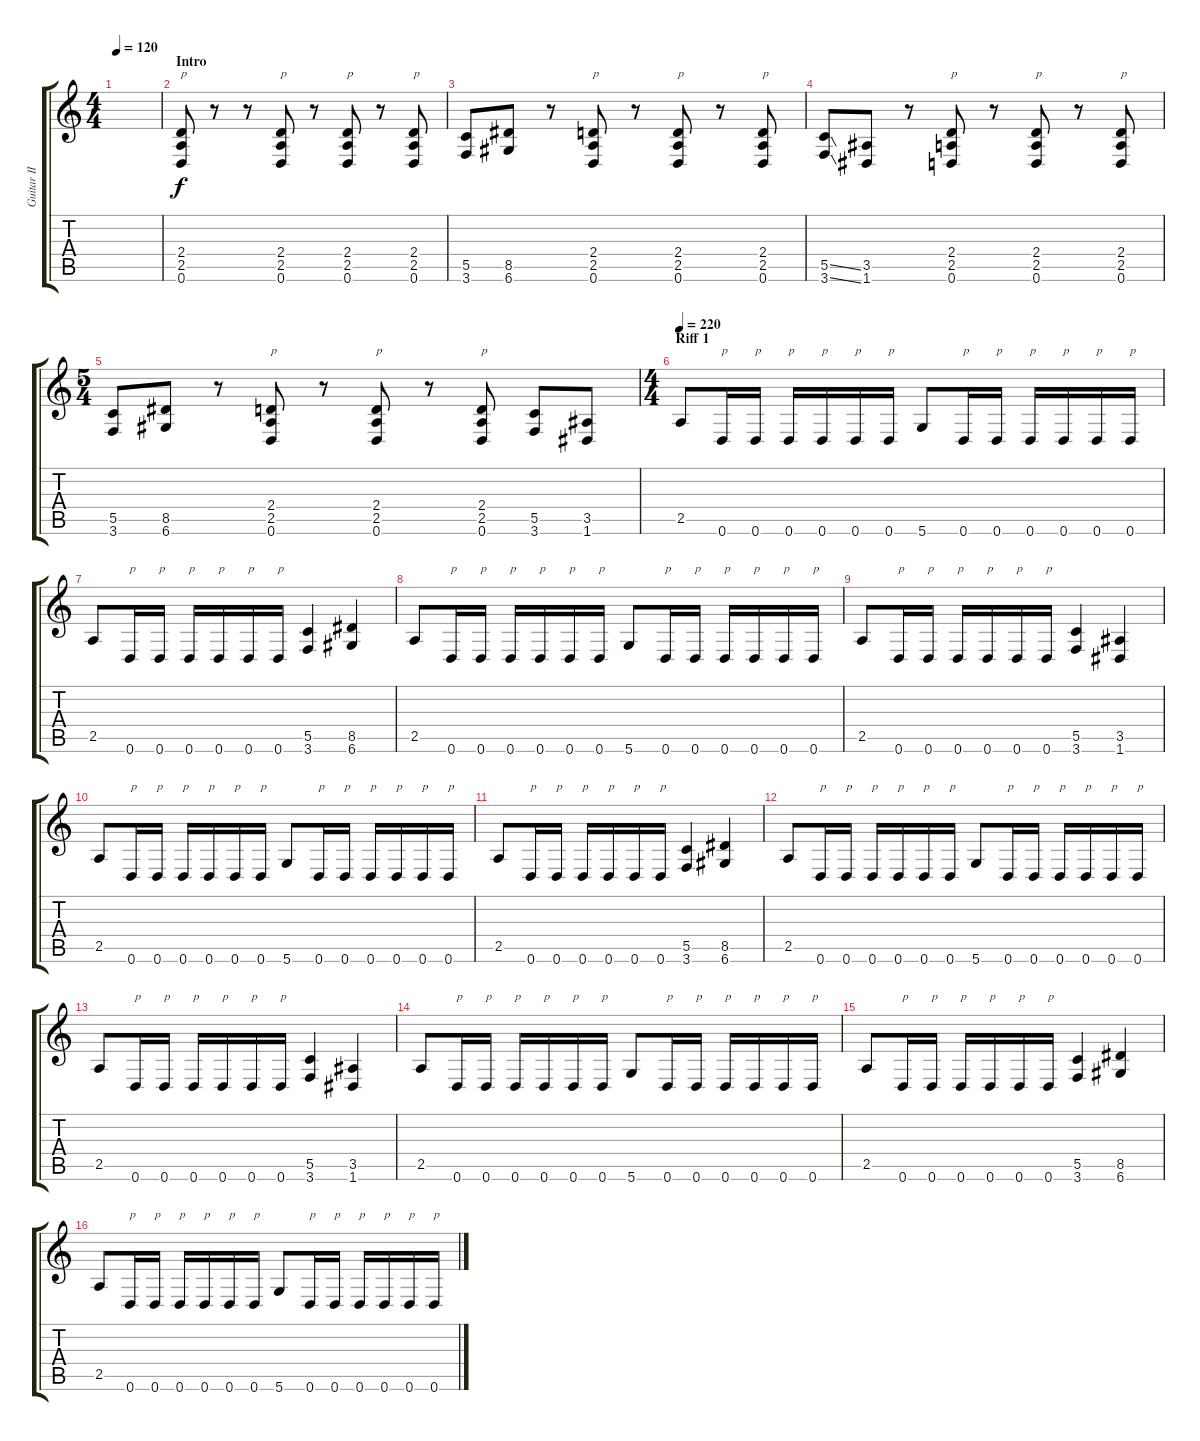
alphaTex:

\track ("Guitar II" "Guitar II") {instrument distortionguitar}
\staff {score tabs}
\tuning (D4 A3 F3 C3 G2 D2) {hide}
\ts (4 4)
\tempo 120
\clef g2
\ks c
|
\section ("" "Intro")
(2.4 2.5 0.6).8{txt "p"} r.8 r.8 (2.4 2.5 0.6).8{txt "p"} r.8 (2.4 2.5 0.6).8{txt "p"} r.8 (2.4 2.5 0.6).8{txt "p"} |
(5.5 3.6).8 (8.5 6.6).8 r.8 (2.4 2.5 0.6).8{txt "p"} r.8 (2.4 2.5 0.6).8{txt "p"} r.8 (2.4 2.5 0.6).8{txt "p"} |
(5.5{ss} 3.6{ss}).8 (3.5 1.6).8 r.8 (2.4 2.5 0.6).8{txt "p"} r.8 (2.4 2.5 0.6).8{txt "p"} r.8 (2.4 2.5 0.6).8{txt "p"} |
\ts (5 4)
(5.5 3.6).8 (8.5 6.6).8 r.8 (2.4 2.5 0.6).8{txt "p"} r.8 (2.4 2.5 0.6).8{txt "p"} r.8 (2.4 2.5 0.6).8{txt "p"} (5.5 3.6).8 (3.5 1.6).8 |
\ts (4 4)
\section ("" "Riff 1")
\tempo 220
2.5.8 0.6.16{txt "p"} 0.6.16{txt "p"} 0.6.16{txt "p"} 0.6.16{txt "p"} 0.6.16{txt "p"} 0.6.16{txt "p"} 5.6.8 0.6.16{txt "p"} 0.6.16{txt "p"} 0.6.16{txt "p"} 0.6.16{txt "p"} 0.6.16{txt "p"} 0.6.16{txt "p"} |
2.5.8 0.6.16{txt "p"} 0.6.16{txt "p"} 0.6.16{txt "p"} 0.6.16{txt "p"} 0.6.16{txt "p"} 0.6.16{txt "p"} (5.5 3.6).4 (8.5 6.6).4 |
2.5.8 0.6.16{txt "p"} 0.6.16{txt "p"} 0.6.16{txt "p"} 0.6.16{txt "p"} 0.6.16{txt "p"} 0.6.16{txt "p"} 5.6.8 0.6.16{txt "p"} 0.6.16{txt "p"} 0.6.16{txt "p"} 0.6.16{txt "p"} 0.6.16{txt "p"} 0.6.16{txt "p"} |
2.5.8 0.6.16{txt "p"} 0.6.16{txt "p"} 0.6.16{txt "p"} 0.6.16{txt "p"} 0.6.16{txt "p"} 0.6.16{txt "p"} (5.5 3.6).4 (3.5 1.6).4 |
2.5.8 0.6.16{txt "p"} 0.6.16{txt "p"} 0.6.16{txt "p"} 0.6.16{txt "p"} 0.6.16{txt "p"} 0.6.16{txt "p"} 5.6.8 0.6.16{txt "p"} 0.6.16{txt "p"} 0.6.16{txt "p"} 0.6.16{txt "p"} 0.6.16{txt "p"} 0.6.16{txt "p"} |
2.5.8 0.6.16{txt "p"} 0.6.16{txt "p"} 0.6.16{txt "p"} 0.6.16{txt "p"} 0.6.16{txt "p"} 0.6.16{txt "p"} (5.5 3.6).4 (8.5 6.6).4 |
2.5.8 0.6.16{txt "p"} 0.6.16{txt "p"} 0.6.16{txt "p"} 0.6.16{txt "p"} 0.6.16{txt "p"} 0.6.16{txt "p"} 5.6.8 0.6.16{txt "p"} 0.6.16{txt "p"} 0.6.16{txt "p"} 0.6.16{txt "p"} 0.6.16{txt "p"} 0.6.16{txt "p"} |
2.5.8 0.6.16{txt "p"} 0.6.16{txt "p"} 0.6.16{txt "p"} 0.6.16{txt "p"} 0.6.16{txt "p"} 0.6.16{txt "p"} (5.5 3.6).4 (3.5 1.6).4 |
2.5.8 0.6.16{txt "p"} 0.6.16{txt "p"} 0.6.16{txt "p"} 0.6.16{txt "p"} 0.6.16{txt "p"} 0.6.16{txt "p"} 5.6.8 0.6.16{txt "p"} 0.6.16{txt "p"} 0.6.16{txt "p"} 0.6.16{txt "p"} 0.6.16{txt "p"} 0.6.16{txt "p"} |
2.5.8 0.6.16{txt "p"} 0.6.16{txt "p"} 0.6.16{txt "p"} 0.6.16{txt "p"} 0.6.16{txt "p"} 0.6.16{txt "p"} (5.5 3.6).4 (8.5 6.6).4 |
2.5.8 0.6.16{txt "p"} 0.6.16{txt "p"} 0.6.16{txt "p"} 0.6.16{txt "p"} 0.6.16{txt "p"} 0.6.16{txt "p"} 5.6.8 0.6.16{txt "p"} 0.6.16{txt "p"} 0.6.16{txt "p"} 0.6.16{txt "p"} 0.6.16{txt "p"} 0.6.16{txt "p"}
